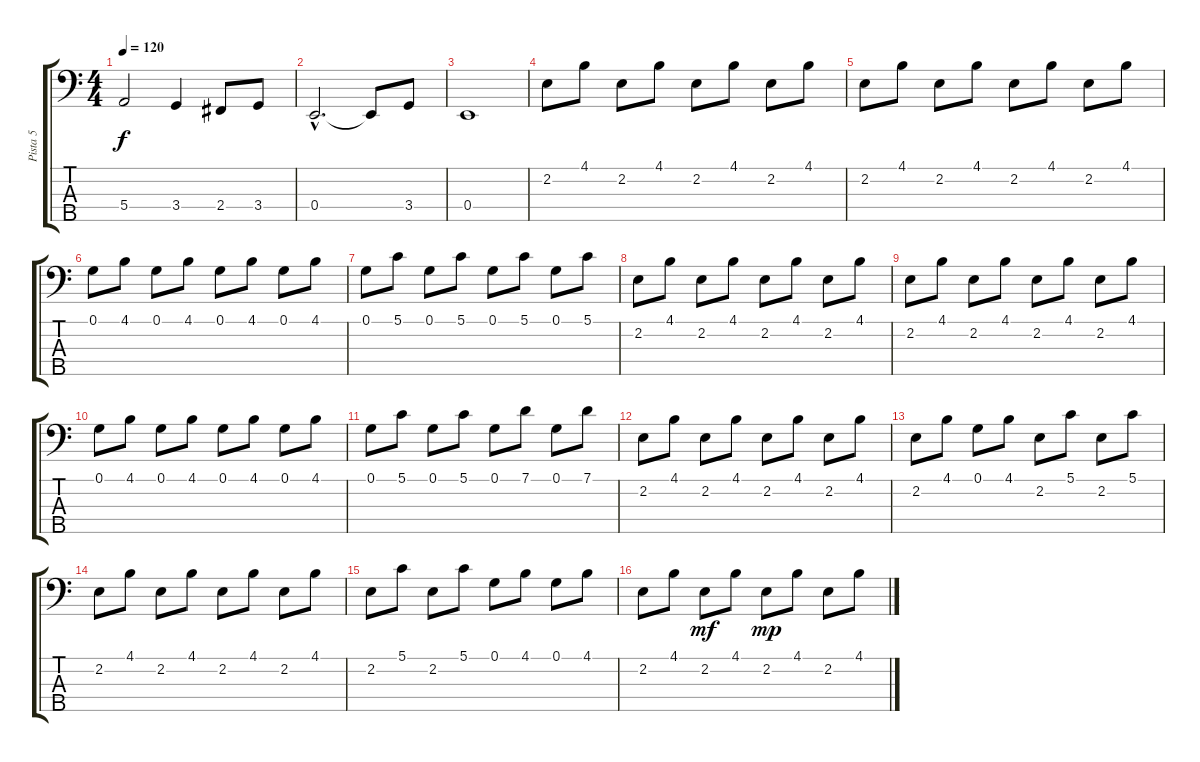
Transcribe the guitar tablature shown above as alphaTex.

\track ("Pista 5" "Pista 5") {instrument electricbasspick}
\staff {score tabs}
\tuning (G2 D2 A1 E1 B0) {hide}
\ts (4 4)
\tempo 120
\clef f4
\ks c
5.4.2{dy f} 3.4.4 2.4.8 3.4.8 |
0.4{hac}.2{d} 0.4{t}.8 3.4.8 |
0.4.1 |
2.2.8 4.1.8 2.2.8 4.1.8 2.2.8 4.1.8 2.2.8 4.1.8 |
2.2.8 4.1.8 2.2.8 4.1.8 2.2.8 4.1.8 2.2.8 4.1.8 |
0.1.8 4.1.8 0.1.8 4.1.8 0.1.8 4.1.8 0.1.8 4.1.8 |
0.1.8 5.1.8 0.1.8 5.1.8 0.1.8 5.1.8 0.1.8 5.1.8 |
2.2.8 4.1.8 2.2.8 4.1.8 2.2.8 4.1.8 2.2.8 4.1.8 |
2.2.8 4.1.8 2.2.8 4.1.8 2.2.8 4.1.8 2.2.8 4.1.8 |
0.1.8 4.1.8 0.1.8 4.1.8 0.1.8 4.1.8 0.1.8 4.1.8 |
0.1.8 5.1.8 0.1.8 5.1.8 0.1.8 7.1.8 0.1.8 7.1.8 |
2.2.8 4.1.8 2.2.8 4.1.8 2.2.8 4.1.8 2.2.8 4.1.8 |
2.2.8 4.1.8 0.1.8 4.1.8 2.2.8 5.1.8 2.2.8 5.1.8 |
2.2.8 4.1.8 2.2.8 4.1.8 2.2.8 4.1.8 2.2.8 4.1.8 |
2.2.8 5.1.8 2.2.8 5.1.8 0.1.8 4.1.8 0.1.8 4.1.8 |
2.2.8 4.1.8 2.2.8{dy mf} 4.1.8 2.2.8{dy mp} 4.1.8 2.2.8 4.1.8
